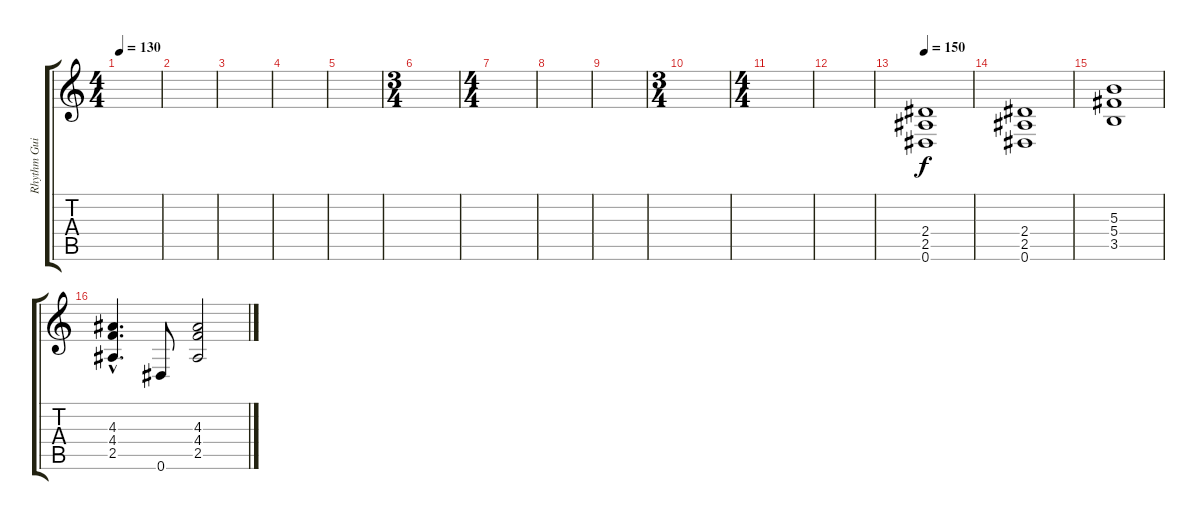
\track ("Rhythm Guitar" "Rhythm Gui") {instrument distortionguitar}
\staff {score tabs}
\tuning (Eb4 Bb3 Gb3 Db3 Ab2 Eb2) {hide}
\ts (4 4)
\tempo 130
\clef g2
\ks c
|
|
|
|
|
\ts (3 4)
|
\ts (4 4)
|
|
|
\ts (3 4)
|
\ts (4 4)
|
|
\tempo 150
(2.4 2.5 0.6).1 |
(2.4 2.5 0.6).1 |
(5.3 5.4 3.5).1 |
(4.3{hac} 4.4{hac} 2.5{hac}).4{d} 0.6.8 (4.3 4.4 2.5).2
